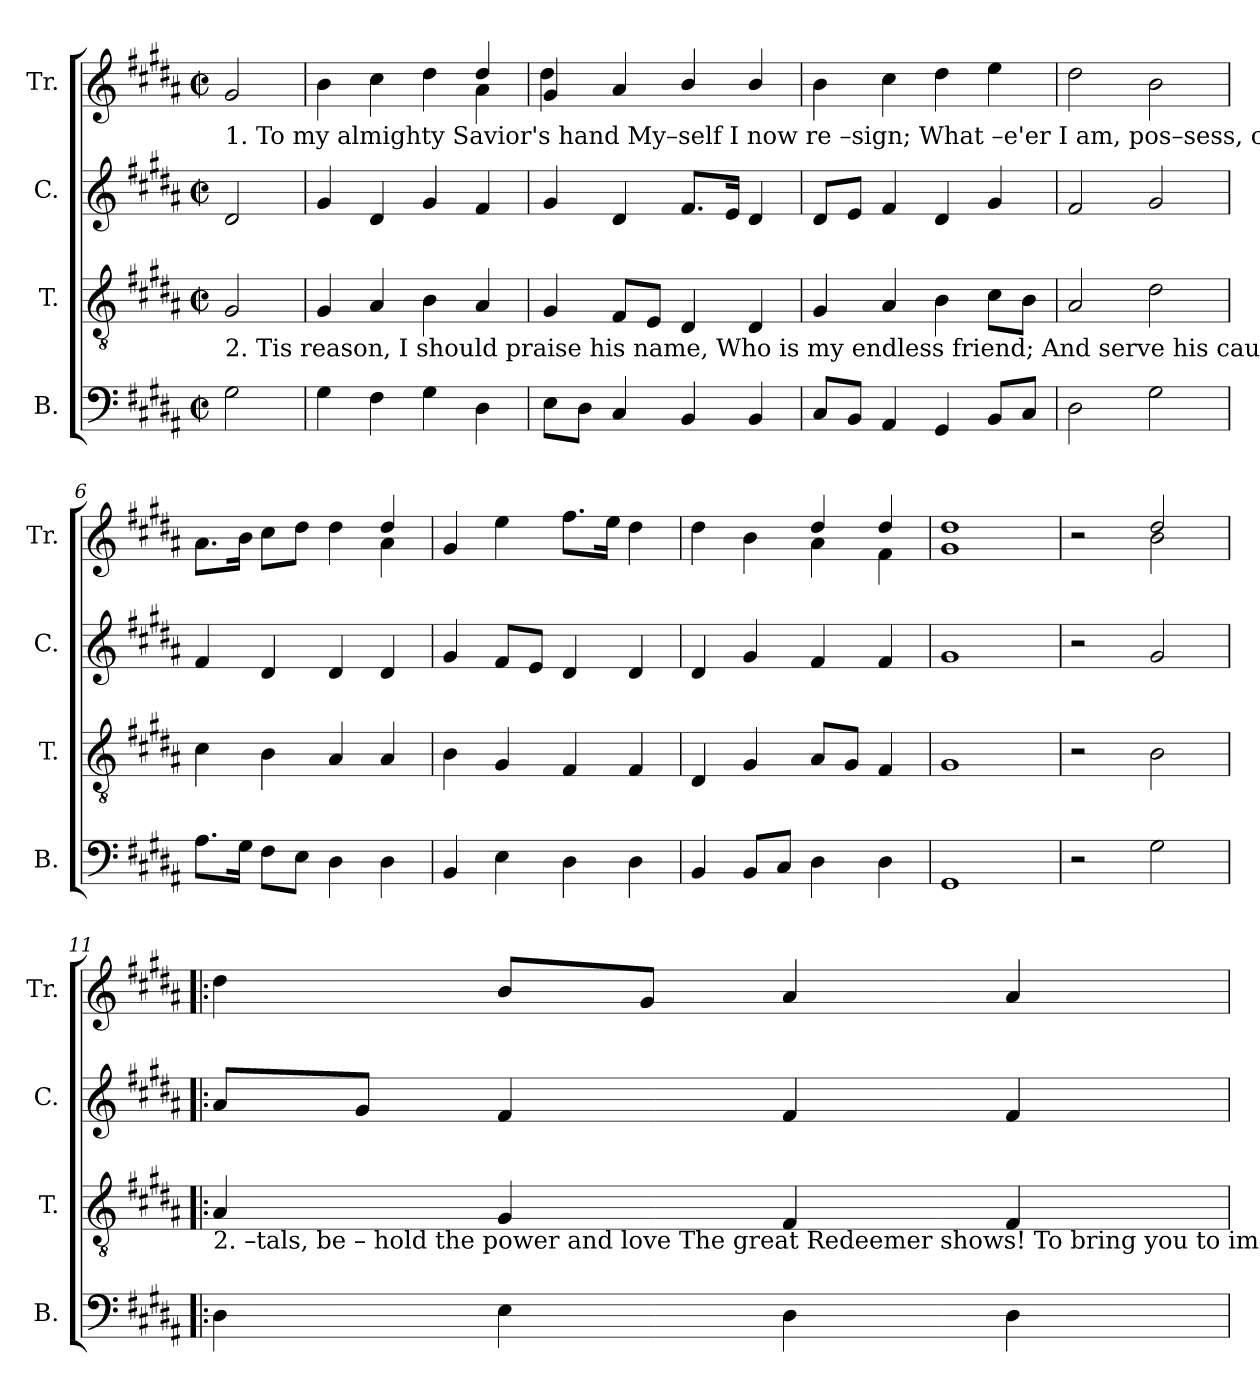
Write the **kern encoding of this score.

**kern	**kern	**kern	**kern
*part4	*part3	*part2	*part1
*staff4	*staff3	*staff2	*staff1
*I"B.	*I"T.	*I"C.	*I"Tr.
*I'B.	*I'T.	*I'C.	*I'Tr.
*clefF4	*clefGv2	*clefG2	*clefG2
*k[f#c#g#d#a#]	*k[f#c#g#d#a#]	*k[f#c#g#d#a#]	*k[f#c#g#d#a#]
*M2/2	*M2/2	*M2/2	*M2/2
*met(c|)	*met(c|)	*met(c|)	*met(c|)
*MM90	*MM90	*MM90	*MM90
=1	=1	=1	=1
!	!	!	!LO:TX:b:t=1. To  my  almighty  Savior's  hand   My–self  I now re –sign;  What –e'er I  am, pos–sess, or  wish, Was his, before 'twas mine.     In
!	!LO:TX:b:t=2. Tis reason, I should praise his name, Who is my endless friend; And serve his cause, with love and zeal, Far as my powers extend.  Mor–	!	!
2G#\	2G#/	2d#/	2g#/
=2	=2	=2	=2
*	*	*	*^
4G#\	4G#/	4g#/	4b\	2ryy
4F#\	4A#/	4d#/	4cc#\	.
4G#\	4B\	4g#/	4dd#\	4ryy
4D#\	4A#/	4f#/	4dd#i/	4a#\
=3	=3	=3	=3	=3
8E\L	4G#/	4g#/	4g#/	4dd#i\
8D#\J	.	.	.	.
4C#/	8F#/L	4d#/	4a#/	4ryy
.	8E/J	.	.	.
4BB/	4D#/	8.f#/L	4b/	2ryy
.	.	16e/Jk	.	.
4BB/	4D#/	4d#/	4b/	.
*	*	*	*v	*v
=4	=4	=4	=4
8C#/L	4G#/	8d#/L	4b\
8BB/J	.	8e/J	.
4AA#/	4A#/	4f#/	4cc#\
4GG#/	4B\	4d#/	4dd#\
8BB/L	8c#\L	4g#/	4ee\
8C#/J	8B\J	.	.
=5	=5	=5	=5
2D#\	2A#/	2f#/	2dd#\
2G#\	2d#\	2g#/	2b\
=6	=6	=6	=6
*	*	*	*^
8.A#\L	4c#\	4f#/	8.a#\L	2ryy
16G#\Jk	.	.	16b\Jk	.
8F#\L	4B\	4d#/	8cc#\L	.
8E\J	.	.	8dd#\J	.
4D#\	4A#/	4d#/	4dd#\	4ryy
4D#\	4A#/	4d#/	4dd#j/	4a#\
*	*	*	*v	*v
=7	=7	=7	=7
4BB/	4B\	4g#/	4g#/
4E\	4G#/	8f#/L	4ee\
.	.	8e/J	.
4D#\	4F#/	4d#/	8.ff#\L
.	.	.	16ee\Jk
4D#\	4F#/	4d#/	4dd#\
=8	=8	=8	=8
*	*	*	*^
4BB/	4D#/	4d#/	4dd#\	2ryy
8BB/L	4G#/	4g#/	4b\	.
8C#/J	.	.	.	.
4D#\	8A#/L	4f#/	4dd#j/	4a#\
.	8G#/J	.	.	.
4D#\	4F#/	4f#/	4dd#j/	4f#\
=9	=9	=9	=9	=9
1GG#	1G#	1g#	1dd#j	1g#
=10	=10	=10	=10	=10
2r	2r	2r	2r	2ryy
2G#\	2B\	2g#/	2dd#j/	2b\
!!LO:LB:g=z
=11!|:	=11!|:	=11!|:	=11!|:	=11!|:
!	!	!	!LO:TX:b:t=1. pe – rils,  pains, in  doubts and fears,  He     always   gave  support;    And     to    his   friendly  care   and       aid,      In      fu  – ture	!
!	!LO:TX:b:t=2. –tals,  be – hold  the  power and love   The  great  Redeemer  shows!     To   bring   you  to  im – mor – tal       bliss    And   o –ver –	!	!	!
*	*	*	*v	*v
4D#\	4A#/	8a#/L	4dd#\
.	.	8g#/J	.
4E\	4G#/	4f#/	8b/L
.	.	.	8g#/J
4D#\	4F#/	4f#/	4a#/
4D#\	4F#/	4f#/	4a#/
=	=	=	=
*-	*-	*-	*-
